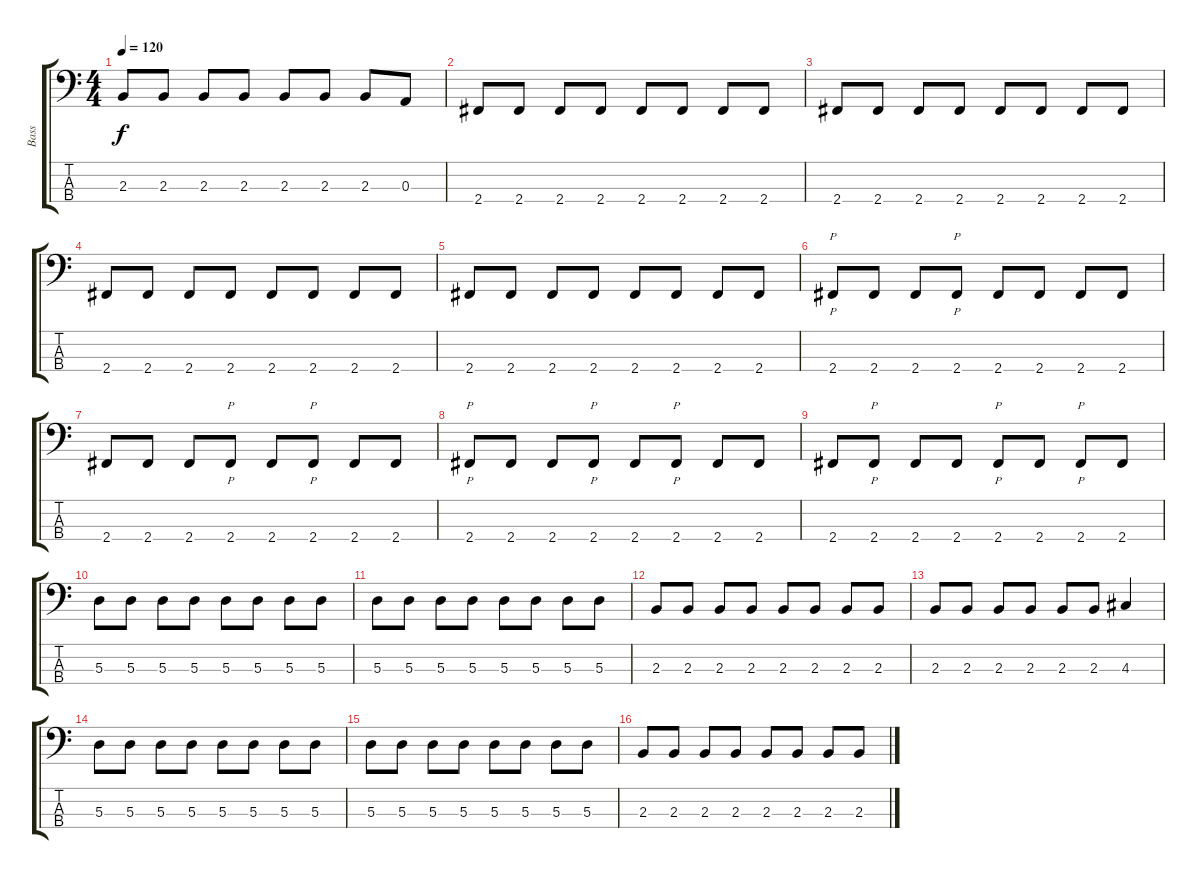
\track ("Bass" "Bass") {instrument acousticbass}
\staff {score tabs}
\tuning (G2 D2 A1 E1) {hide}
\ts (4 4)
\tempo 120
\clef f4
\ks c
2.3.8{dy f} 2.3.8 2.3.8 2.3.8 2.3.8 2.3.8 2.3.8 0.3.8 |
2.4.8 2.4.8 2.4.8 2.4.8 2.4.8 2.4.8 2.4.8 2.4.8 |
2.4.8 2.4.8 2.4.8 2.4.8 2.4.8 2.4.8 2.4.8 2.4.8 |
2.4.8 2.4.8 2.4.8 2.4.8 2.4.8 2.4.8 2.4.8 2.4.8 |
2.4.8 2.4.8 2.4.8 2.4.8 2.4.8 2.4.8 2.4.8 2.4.8 |
2.4.8{p} 2.4.8 2.4.8 2.4.8{p} 2.4.8 2.4.8 2.4.8 2.4.8 |
2.4.8 2.4.8 2.4.8 2.4.8{p} 2.4.8 2.4.8{p} 2.4.8 2.4.8 |
2.4.8{p} 2.4.8 2.4.8 2.4.8{p} 2.4.8 2.4.8{p} 2.4.8 2.4.8 |
2.4.8 2.4.8{p} 2.4.8 2.4.8 2.4.8{p} 2.4.8 2.4.8{p} 2.4.8 |
5.3.8 5.3.8 5.3.8 5.3.8 5.3.8 5.3.8 5.3.8 5.3.8 |
5.3.8 5.3.8 5.3.8 5.3.8 5.3.8 5.3.8 5.3.8 5.3.8 |
2.3.8 2.3.8 2.3.8 2.3.8 2.3.8 2.3.8 2.3.8 2.3.8 |
2.3.8 2.3.8 2.3.8 2.3.8 2.3.8 2.3.8 4.3.4 |
5.3.8 5.3.8 5.3.8 5.3.8 5.3.8 5.3.8 5.3.8 5.3.8 |
5.3.8 5.3.8 5.3.8 5.3.8 5.3.8 5.3.8 5.3.8 5.3.8 |
2.3.8 2.3.8 2.3.8 2.3.8 2.3.8 2.3.8 2.3.8 2.3{ss}.8
